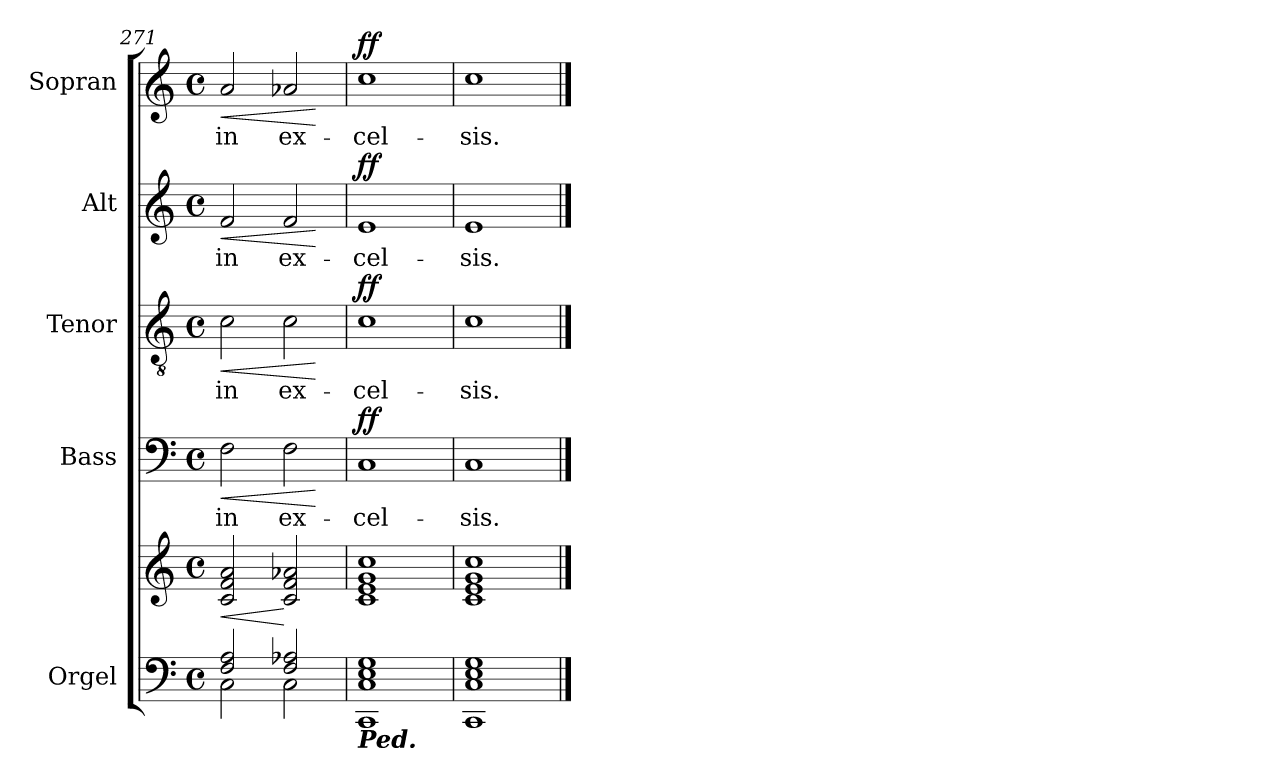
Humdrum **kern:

**kern	**kern	**dynam	**kern	**text	**dynam	**kern	**text	**dynam	**kern	**text	**dynam	**kern	**text	**dynam
*part5	*part5	*part5	*part4	*part4	*part4	*part3	*part3	*part3	*part2	*part2	*part2	*part1	*part1	*part1
*staff6	*staff5	*staff5/6	*staff4	*staff4	*staff4	*staff3	*staff3	*staff3	*staff2	*staff2	*staff2	*staff1	*staff1	*staff1
*I"Orgel	*	*	*I"Bass	*	*	*I"Tenor	*	*	*I"Alt	*	*	*I"Sopran	*	*
*I'Org.	*	*	*I'B.	*	*	*I'T.	*	*	*I'A.	*	*	*I'S.	*	*
*clefF4	*clefG2	*	*clefF4	*	*	*clefGv2	*	*	*clefG2	*	*	*clefG2	*	*
*k[]	*k[]	*	*k[]	*	*	*k[]	*	*	*k[]	*	*	*k[]	*	*
*C:	*C:	*	*C:	*	*	*C:	*	*	*C:	*	*	*C:	*	*
*M4/4	*M4/4	*	*M4/4	*	*	*M4/4	*	*	*M4/4	*	*	*M4/4	*	*
*met(c)	*met(c)	*	*met(c)	*	*	*met(c)	*	*	*met(c)	*	*	*met(c)	*	*
=271	=271	=271	=271	=271	=271	=271	=271	=271	=271	=271	=271	=271	=271	=271
*^	*	*	*	*	*	*	*	*	*	*	*	*	*	*
!	!	!	!LO:HP:b	!	!LO:LY:b	!LO:HP:b	!	!LO:LY:b	!LO:HP:b	!	!LO:LY:b	!LO:HP:b	!	!LO:LY:b	!LO:HP:b
2F/ 2A/	2C\	2c/ 2f/ 2a/	<	2F\	in	<	2c\	in	<	2f/	in	<	2a/	in	<
!	!	!	!	!	!LO:LY:b	!	!	!LO:LY:b	!	!	!LO:LY:b	!	!	!LO:LY:b	!
2F/ 2A-X/	2C\	2c/ 2f/ 2a-X/	[	2F\	ex-	.	2c\	ex-	.	2f/	ex-	.	2a-X/	ex-	.
*v	*v	*	*	*	*	*	*	*	*	*	*	*	*	*	*
.	.	.	.	.	[	.	.	[	.	.	[	.	.	[
=272	=272	=272	=272	=272	=272	=272	=272	=272	=272	=272	=272	=272	=272	=272
*^	*	*	*	*	*	*	*	*	*	*	*	*	*	*
!LO:TX:b:Bi:t=Ped.	!	!	!	!	!	!	!	!	!	!	!	!	!	!	!
!	!	!	!	!	!LO:LY:b	!LO:DY:a	!	!LO:LY:b	!LO:DY:a	!	!LO:LY:b	!LO:DY:a	!	!LO:LY:b	!LO:DY:a
1C 1E 1G	1CC	1c 1e 1g 1cc	.	1C	-cel-	ff	1c	-cel-	ff	1e	-cel-	ff	1cc	-cel-	ff
=273	=273	=273	=273	=273	=273	=273	=273	=273	=273	=273	=273	=273	=273	=273	=273
!	!	!	!	!	!LO:LY:b	!	!	!LO:LY:b	!	!	!LO:LY:b	!	!	!LO:LY:b	!
1C 1E 1G	1CC	1c 1e 1g 1cc	.	1C	-sis.	.	1c	-sis.	.	1e	-sis.	.	1cc	-sis.	.
*v	*v	*	*	*	*	*	*	*	*	*	*	*	*	*	*
==	==	==	==	==	==	==	==	==	==	==	==	==	==	==
*-	*-	*-	*-	*-	*-	*-	*-	*-	*-	*-	*-	*-	*-	*-
